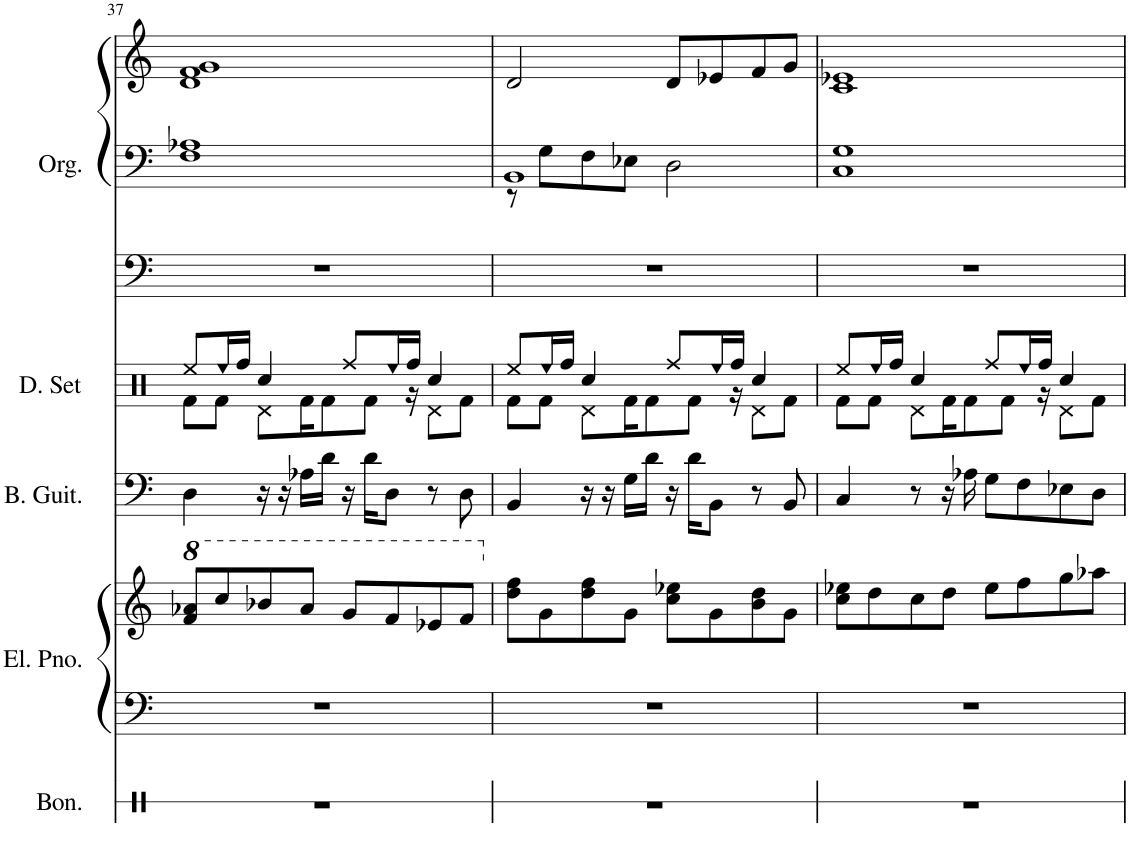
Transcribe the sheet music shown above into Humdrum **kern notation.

**kern	**kern	**kern	**kern	**kern	**kern	**kern	**kern
*part5	*part4	*part4	*part3	*part2	*part1	*part1	*part1
*staff8	*staff7	*staff6	*staff5	*staff4	*staff3	*staff2	*staff1
*I"Bongos	*I"Electric Piano	*	*I"Bass Guitar	*I"Drumset	*I"Organ	*	*
*I'Bon.	*I'El. Pno.	*	*I'B. Guit.	*I'D. Set	*I'Org.	*	*
!!LO:PB:g=z
*clefX	*clefF4	*clefG2	*clefF4	*clefX	*clefF4	*clefF4	*clefG2
*	*	*	*Trd7c12	*	*	*	*
*k[]	*k[]	*k[]	*k[]	*k[]	*k[]	*k[]	*k[]
*M4/4	*M4/4	*M4/4	*M4/4	*M4/4	*M4/4	*M4/4	*M4/4
*	*	*8va	*	*	*	*	*
=37	=37	=37	=37	=37	=37	=37	=37
*	*	*	*	*^	*	*	*
1r	1r	8ff/ 8aa-X/L	4D\	8Ree/L	8Rf\L	1r	1F 1A-X	1d 1f 1g
.	.	8ccc/	.	16Ree/L	8Rf\J	.	.	.
.	.	.	.	16Rff/JJ	.	.	.	.
.	.	8bb-X/	16r	4Rcc/	8Rd\L	.	.	.
.	.	.	16r	.	.	.	.	.
.	.	8aa-/J	16A-X\LL	.	16Rf\K	.	.	.
.	.	.	16d\JJ	.	8Rf\	.	.	.
.	.	8gg/L	16r	8Rff/L	.	.	.	.
.	.	.	16d\KL	.	8Rf\J	.	.	.
.	.	8ff/	8D\J	16Ree/L	.	.	.	.
.	.	.	.	16Rff/JJ	16r	.	.	.
.	.	8ee-X/	8r	4Rcc/	8Rd\L	.	.	.
.	.	8ff/J	8D\	.	8Rf\J	.	.	.
=38	=38	=38	=38	=38	=38	=38	=38	=38
*	*	*X8va	*	*	*	*	*	*
*	*	*	*	*	*	*	*^	*
1r	1r	8dd\ 8ff\L	4BB/	8Ree/L	8Rf\L	1r	1BB	8r	2d/
.	.	8g\	.	16Ree/L	8Rf\J	.	.	8G\L	.
.	.	.	.	16Rff/JJ	.	.	.	.	.
.	.	8dd\ 8ff\	16r	4Rcc/	8Rd\L	.	.	8F\	.
.	.	.	16r	.	.	.	.	.	.
.	.	8g\J	16G\LL	.	16Rf\K	.	.	8E-X\J	.
.	.	.	16d\JJ	.	8Rf\	.	.	.	.
.	.	8cc\ 8ee-X\L	16r	8Rff/L	.	.	.	2D\	8d/L
.	.	.	16d\KL	.	8Rf\J	.	.	.	.
.	.	8g\	8BB\J	16Ree/L	.	.	.	.	8e-X/
.	.	.	.	16Rff/JJ	16r	.	.	.	.
.	.	8b\ 8dd\	8r	4Rcc/	8Rd\L	.	.	.	8f/
.	.	8g\J	8BB/	.	8Rf\J	.	.	.	8g/J
*	*	*	*	*	*	*	*v	*v	*
=39	=39	=39	=39	=39	=39	=39	=39	=39
1r	1r	8cc\ 8ee-X\L	4C/	8Ree/L	8Rf\L	1r	1C 1G	1c 1e-X
.	.	8dd\	.	16Ree/L	8Rf\J	.	.	.
.	.	.	.	16Rff/JJ	.	.	.	.
.	.	8cc\	8r	4Rcc/	8Rd\L	.	.	.
.	.	8dd\J	16r	.	16Rf\K	.	.	.
.	.	.	16A-X\	.	8Rf\	.	.	.
.	.	8ee-\L	8G\L	8Rff/L	.	.	.	.
.	.	.	.	.	8Rf\J	.	.	.
.	.	8ff\	8F\	16Ree/L	.	.	.	.
.	.	.	.	16Rff/JJ	16r	.	.	.
.	.	8gg\	8E-X\	4Rcc/	8Rd\L	.	.	.
.	.	8aa-X\J	8D\J	.	8Rf\J	.	.	.
*	*	*	*	*v	*v	*	*	*
=	=	=	=	=	=	=	=
*-	*-	*-	*-	*-	*-	*-	*-
